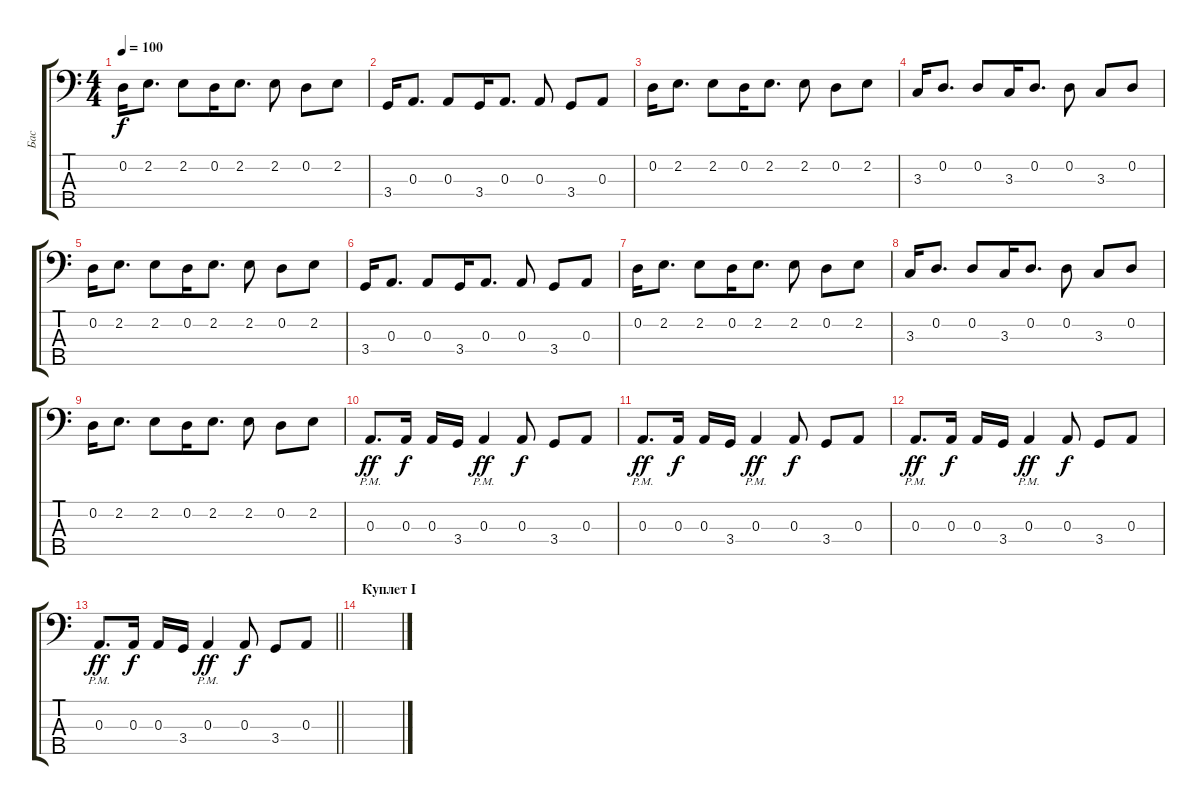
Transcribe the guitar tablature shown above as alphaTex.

\track ("Бас" "Бас") {instrument fretlessbass}
\staff {score tabs}
\tuning (G2 D2 A1 E1 B0) {hide}
\ts (4 4)
\tempo 100
\clef f4
\ks c
0.2.16{dy f} 2.2.8{d} 2.2.8 0.2.16 2.2.8{d} 2.2.8 0.2.8 2.2.8 |
3.4.16 0.3.8{d} 0.3.8 3.4.16 0.3.8{d} 0.3.8 3.4.8 0.3.8 |
0.2.16 2.2.8{d} 2.2.8 0.2.16 2.2.8{d} 2.2.8 0.2.8 2.2.8 |
3.3.16 0.2.8{d} 0.2.8 3.3.16 0.2.8{d} 0.2.8 3.3.8 0.2.8 |
0.2.16 2.2.8{d} 2.2.8 0.2.16 2.2.8{d} 2.2.8 0.2.8 2.2.8 |
3.4.16 0.3.8{d} 0.3.8 3.4.16 0.3.8{d} 0.3.8 3.4.8 0.3.8 |
0.2.16 2.2.8{d} 2.2.8 0.2.16 2.2.8{d} 2.2.8 0.2.8 2.2.8 |
3.3.16 0.2.8{d} 0.2.8 3.3.16 0.2.8{d} 0.2.8 3.3.8 0.2.8 |
0.2.16 2.2.8{d} 2.2.8 0.2.16 2.2.8{d} 2.2.8 0.2.8 2.2.8 |
0.3{pm}.8{d dy ff} 0.3.16{dy f} 0.3.16 3.4.16 0.3{pm}.4{dy ff} 0.3.8{dy f} 3.4.8 0.3.8 |
0.3{pm}.8{d dy ff} 0.3.16{dy f} 0.3.16 3.4.16 0.3{pm}.4{dy ff} 0.3.8{dy f} 3.4.8 0.3.8 |
0.3{pm}.8{d dy ff} 0.3.16{dy f} 0.3.16 3.4.16 0.3{pm}.4{dy ff} 0.3.8{dy f} 3.4.8 0.3.8 |
\barLineRight lightlight
0.3{pm}.8{d dy ff} 0.3.16{dy f} 0.3.16 3.4.16 0.3{pm}.4{dy ff} 0.3.8{dy f} 3.4.8 0.3.8 |
\section ("" "Куплет I")
